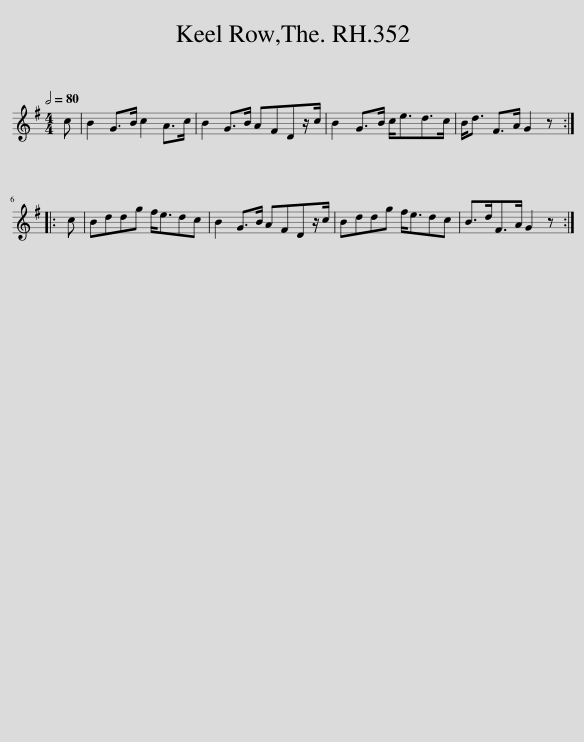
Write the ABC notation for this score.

X:1
L:1/8
Q:1/2=80
M:4/4
I:linebreak $
K:G
V:1 treble
V:1
 c | B2 G>B c2 A>c | B2 G>B AFDz/c/ | B2 G>B c<ed>c | B<d F>A G2 z ::$ %5
 c | Bddg f<edc | B2 G>B AFDz/c/ | Bddg f<edc | B>dF>A G2 z :| %10
